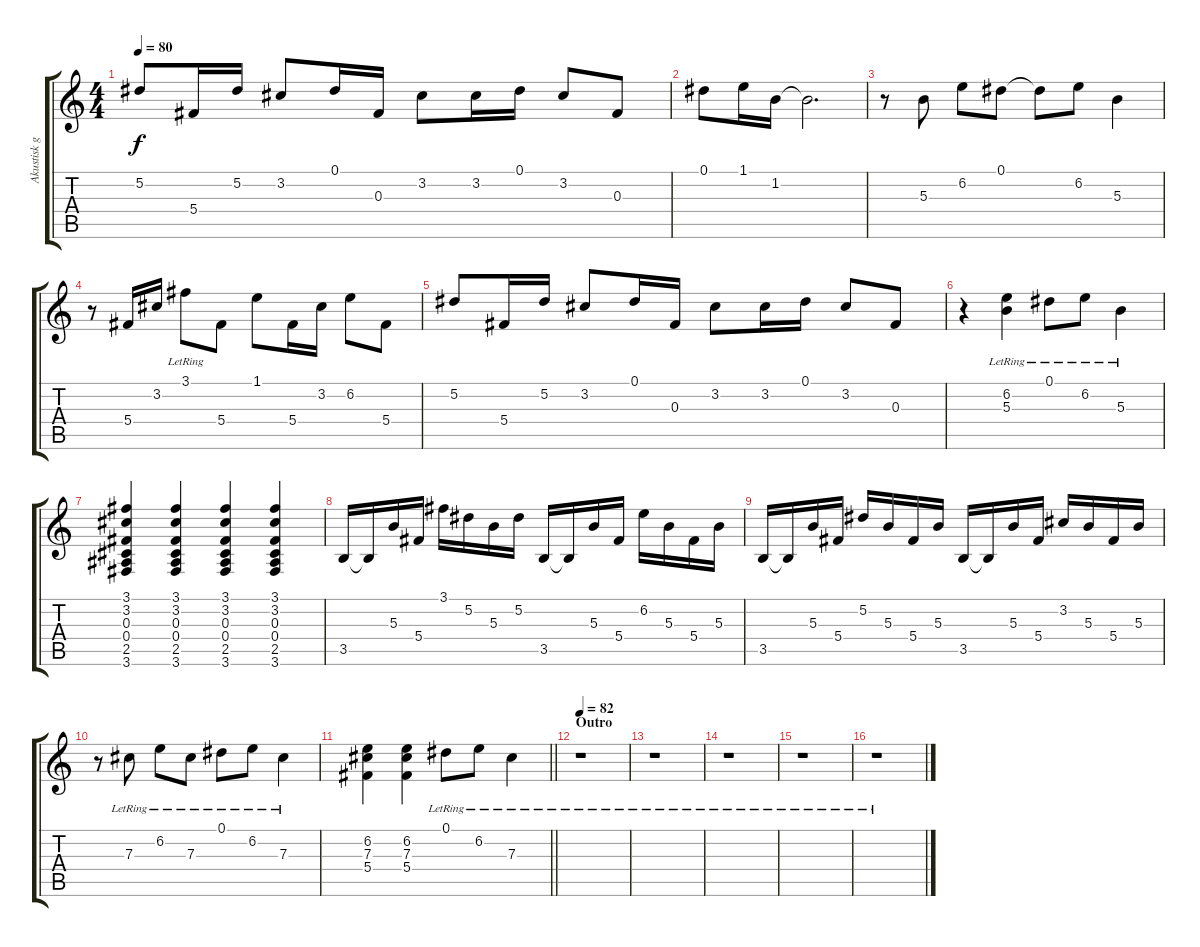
\track ("Akustisk gitar" "Akustisk g") {instrument acousticguitarsteel}
\staff {score tabs}
\tuning (Eb4 Bb3 Gb3 Db3 Ab2 Eb2) {hide}
\ts (4 4)
\tempo 80
\clef g2
\ks c
5.2.8{dy f} 5.4.16 5.2.16 3.2.8 0.1.16 0.3.16 3.2.8 3.2.16 0.1.16 3.2.8 0.3.8 |
0.1.8 1.1.16 1.2.16 1.2{t}.2{d} |
r.8 5.3.8 6.2.8 0.1.8 0.1{t}.8 6.2.8 5.3.4 |
r.8 5.4.16 3.2.16 3.1{lr}.8 5.4.8 1.1.8 5.4.16 3.2.16 6.2.8 5.4.8 |
5.2.8 5.4.16 5.2.16 3.2.8 0.1.16 0.3.16 3.2.8 3.2.16 0.1.16 3.2.8 0.3.8 |
r.4 (6.2{lr} 5.3{lr}).4 0.1{lr}.8 6.2{lr}.8 5.3{lr}.4 |
(3.1 3.2 0.3 0.4 2.5 3.6).4 (3.1 3.2 0.3 0.4 2.5 3.6).4 (3.1 3.2 0.3 0.4 2.5 3.6).4 (3.1 3.2 0.3 0.4 2.5 3.6).4 |
3.5.16 3.5{t}.16 5.3.16 5.4.16 3.1.16 5.2.16 5.3.16 5.2.16 3.5.16 3.5{t}.16 5.3.16 5.4.16 6.2.16 5.3.16 5.4.16 5.3.16 |
3.5.16 3.5{t}.16 5.3.16 5.4.16 5.2.16 5.3.16 5.4.16 5.3.16 3.5.16 3.5{t}.16 5.3.16 5.4.16 3.2.16 5.3.16 5.4.16 5.3.16 |
r.8 7.3{lr}.8 6.2{lr}.8 7.3{lr}.8 0.1{lr}.8 6.2{lr}.8 7.3{lr}.4 |
\barLineRight lightlight
(6.2 7.3 5.4).4 (6.2 7.3 5.4).4 0.1{lr}.8 6.2{lr}.8 7.3{lr}.4 |
\section ("" "Outro")
\tempo 82
r.1 |
r.1 |
r.1 |
r.1 |
r.1
